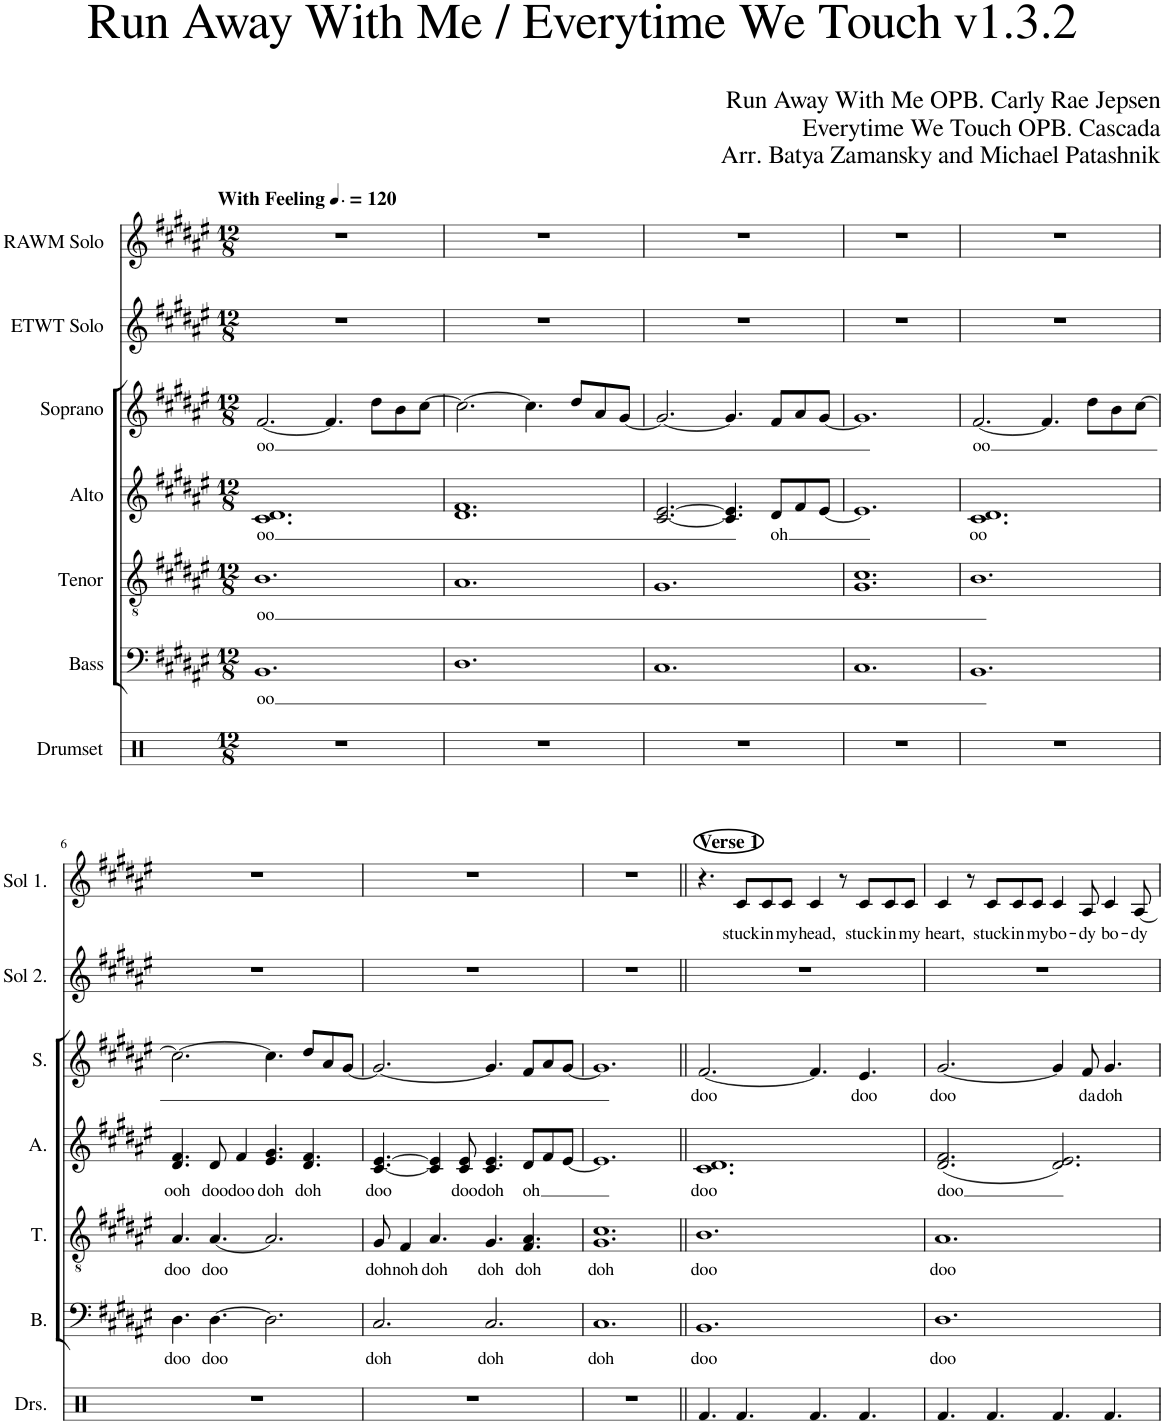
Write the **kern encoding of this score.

**kern	**kern	**text	**kern	**text	**kern	**text	**kern	**text	**kern	**kern	**text
*part7	*part6	*part6	*part5	*part5	*part4	*part4	*part3	*part3	*part2	*part1	*part1
*staff7	*staff6	*staff6	*staff5	*staff5	*staff4	*staff4	*staff3	*staff3	*staff2	*staff1	*staff1
*I"Drumset	*I"Bass	*	*I"Tenor	*	*I"Alto	*	*I"Soprano	*	*I"ETWT Solo	*I"RAWM Solo	*
*I'Drs.	*I'B.	*	*I'T.	*	*I'A.	*	*I'S.	*	*I'Sol 2.	*I'Sol 1.	*
*clefX	*clefF4	*	*clefGv2	*	*clefG2	*	*clefG2	*	*clefG2	*clefG2	*
*k[]	*k[f#c#g#d#a#e#]	*	*k[f#c#g#d#a#e#]	*	*k[f#c#g#d#a#e#]	*	*k[f#c#g#d#a#e#]	*	*k[f#c#g#d#a#e#]	*k[f#c#g#d#a#e#]	*
*M12/8	*M12/8	*	*M12/8	*	*M12/8	*	*M12/8	*	*M12/8	*M12/8	*
*MM180	*MM180	*	*MM180	*	*MM180	*	*MM180	*	*MM180	*MM180	*
=1	=1	=1	=1	=1	=1	=1	=1	=1	=1	=1	=1
!	!	!	!	!	!	!	!	!	!	!LO:TX:a:B:t=With Feeling	!
!	!	!LO:LY:b	!	!LO:LY:b	!	!LO:LY:b	!	!LO:LY:b	!	!	!
1.r	1.BB	oo	1.B	oo	1.c# 1.d#	oo	[2.f#/	-oo	1.r	1.r	.
.	.	.	.	.	.	.	4.f#/]	.	.	.	.
.	.	.	.	.	.	.	8dd#\L	.	.	.	.
.	.	.	.	.	.	.	8b\	.	.	.	.
.	.	.	.	.	.	.	[8cc#\J	.	.	.	.
=2	=2	=2	=2	=2	=2	=2	=2	=2	=2	=2	=2
1.r	1.D#	.	1.A#	.	1.d# 1.f#	.	2.cc#\_	.	1.r	1.r	.
.	.	.	.	.	.	.	4.cc#\]	.	.	.	.
.	.	.	.	.	.	.	8dd#/L	.	.	.	.
.	.	.	.	.	.	.	8a#/	.	.	.	.
.	.	.	.	.	.	.	[8g#/J	.	.	.	.
=3	=3	=3	=3	=3	=3	=3	=3	=3	=3	=3	=3
1.r	1.C#	.	1.G#	.	[2.c#/ [2.e#/	.	2.g#/_	.	1.r	1.r	.
.	.	.	.	.	4.c#/] 4.e#/]	.	4.g#/]	.	.	.	.
!	!	!	!	!	!	!LO:LY:b	!	!	!	!	!
.	.	.	.	.	8d#/L	oh	8f#/L	.	.	.	.
.	.	.	.	.	8f#/	.	8a#/	.	.	.	.
.	.	.	.	.	[8e#/J	.	[8g#/J	.	.	.	.
=4	=4	=4	=4	=4	=4	=4	=4	=4	=4	=4	=4
1.r	1.C#	.	1.G# 1.c#	.	1.e#]	.	1.g#]	.	1.r	1.r	.
=5	=5	=5	=5	=5	=5	=5	=5	=5	=5	=5	=5
!	!	!	!	!	!	!LO:LY:b	!	!LO:LY:b	!	!	!
1.r	1.BB	.	1.B	.	1.c# 1.d#	oo	[2.f#/	oo	1.r	1.r	.
.	.	.	.	.	.	.	4.f#/]	.	.	.	.
.	.	.	.	.	.	.	8dd#\L	.	.	.	.
.	.	.	.	.	.	.	8b\	.	.	.	.
.	.	.	.	.	.	.	[8cc#\J	.	.	.	.
!!LO:LB:g=z
=6	=6	=6	=6	=6	=6	=6	=6	=6	=6	=6	=6
!	!	!LO:LY:b	!	!LO:LY:b	!	!LO:LY:b	!	!	!	!	!
1.r	4.D#\	doo	4.A#/	doo	4.d#/ 4.f#/	ooh	2.cc#\_	.	1.r	1.r	.
!	!	!LO:LY:b	!	!LO:LY:b	!	!LO:LY:b	!	!	!	!	!
.	[4.D#\	doo	[4.A#/	doo	8d#/	doo	.	.	.	.	.
!	!	!	!	!	!	!LO:LY:b	!	!	!	!	!
.	.	.	.	.	4f#/	doo	.	.	.	.	.
!	!	!	!	!	!	!LO:LY:b	!	!	!	!	!
.	2.D#\]	.	2.A#/]	.	4.e#/ 4.g#/	doh	4.cc#\]	.	.	.	.
!	!	!	!	!	!	!LO:LY:b	!	!	!	!	!
.	.	.	.	.	4.d#/ 4.f#/	doh	8dd#/L	.	.	.	.
.	.	.	.	.	.	.	8a#/	.	.	.	.
.	.	.	.	.	.	.	[8g#/J	.	.	.	.
=7	=7	=7	=7	=7	=7	=7	=7	=7	=7	=7	=7
!	!	!LO:LY:b	!	!LO:LY:b	!	!LO:LY:b	!	!	!	!	!
1.r	2.C#/	doh	8G#/	doh	[4.c#/ [4.e#/	doo	2.g#/_	.	1.r	1.r	.
!	!	!	!	!LO:LY:b	!	!	!	!	!	!	!
.	.	.	4F#/	noh	.	.	.	.	.	.	.
!	!	!	!	!LO:LY:b	!	!	!	!	!	!	!
.	.	.	4.A#/	doh	4c#/] 4e#/]	.	.	.	.	.	.
!	!	!	!	!	!	!LO:LY:b	!	!	!	!	!
.	.	.	.	.	8c#/ 8e#/	doo	.	.	.	.	.
!	!	!LO:LY:b	!	!LO:LY:b	!	!LO:LY:b	!	!	!	!	!
.	2.C#/	doh	4.G#/	doh	4.c#/ 4.e#/	doh	4.g#/]	.	.	.	.
!	!	!	!	!LO:LY:b	!	!LO:LY:b	!	!	!	!	!
.	.	.	4.F#/ 4.A#/	doh	8d#/L	oh	8f#/L	.	.	.	.
.	.	.	.	.	8f#/	.	8a#/	.	.	.	.
.	.	.	.	.	[8e#/J	.	[8g#/J	.	.	.	.
=8	=8	=8	=8	=8	=8	=8	=8	=8	=8	=8	=8
!	!	!LO:LY:b	!	!LO:LY:b	!	!	!	!	!	!	!
1.r	1.C#	doh	1.G# 1.c#	doh	1.e#]	.	1.g#]	.	1.r	1.r	.
=9||	=9||	=9||	=9||	=9||	=9||	=9||	=9||	=9||	=9||	=9||	=9||
!	!	!	!	!	!	!	!	!	!	!LO:TX:a:B:t=Verse 1	!
!	!	!LO:LY:b	!	!LO:LY:b	!	!LO:LY:b	!	!LO:LY:b	!	!	!
4.Rf/	1.BB	doo	1.B	doo	1.c# 1.d#	doo	[2.f#/	doo	1.r	4.r	.
!	!	!	!	!	!	!	!	!	!	!	!LO:LY:b
4.Rf/	.	.	.	.	.	.	.	.	.	8c#/L	stuck
!	!	!	!	!	!	!	!	!	!	!	!LO:LY:b
.	.	.	.	.	.	.	.	.	.	8c#/	in
!	!	!	!	!	!	!	!	!	!	!	!LO:LY:b
.	.	.	.	.	.	.	.	.	.	8c#/J	my
!	!	!	!	!	!	!	!	!	!	!	!LO:LY:b
4.Rf/	.	.	.	.	.	.	4.f#/]	.	.	4c#/	head,
.	.	.	.	.	.	.	.	.	.	8r	.
!	!	!	!	!	!	!	!	!LO:LY:b	!	!	!LO:LY:b
4.Rf/	.	.	.	.	.	.	4.e#/	doo	.	8c#/L	stuck
!	!	!	!	!	!	!	!	!	!	!	!LO:LY:b
.	.	.	.	.	.	.	.	.	.	8c#/	in
!	!	!	!	!	!	!	!	!	!	!	!LO:LY:b
.	.	.	.	.	.	.	.	.	.	8c#/J	my
=10	=10	=10	=10	=10	=10	=10	=10	=10	=10	=10	=10
!	!	!LO:LY:b	!	!LO:LY:b	!	!LO:LY:b	!	!LO:LY:b	!	!	!LO:LY:b
4.Rf/	1.D#	doo	1.A#	doo	(2.d#/ 2.f#/	doo	[2.g#/	doo	1.r	4c#/	heart,
.	.	.	.	.	.	.	.	.	.	8r	.
!	!	!	!	!	!	!	!	!	!	!	!LO:LY:b
4.Rf/	.	.	.	.	.	.	.	.	.	8c#/L	stuck
!	!	!	!	!	!	!	!	!	!	!	!LO:LY:b
.	.	.	.	.	.	.	.	.	.	8c#/	in
!	!	!	!	!	!	!	!	!	!	!	!LO:LY:b
.	.	.	.	.	.	.	.	.	.	8c#/J	my
!	!	!	!	!	!	!	!	!	!	!	!LO:LY:b
4.Rf/	.	.	.	.	2.d#/ 2.e#/)	.	4g#/]	.	.	4c#/	bo-
!	!	!	!	!	!	!	!	!LO:LY:b	!	!	!LO:LY:b
.	.	.	.	.	.	.	8f#/	da	.	8A#/	-dy
!	!	!	!	!	!	!	!	!LO:LY:b	!	!	!LO:LY:b
4.Rf/	.	.	.	.	.	.	4.g#/	doh	.	4c#/	bo-
!	!	!	!	!	!	!	!	!	!	!	!LO:LY:b
.	.	.	.	.	.	.	.	.	.	[8A#/	-dy
=	=	=	=	=	=	=	=	=	=	=	=
*-	*-	*-	*-	*-	*-	*-	*-	*-	*-	*-	*-
